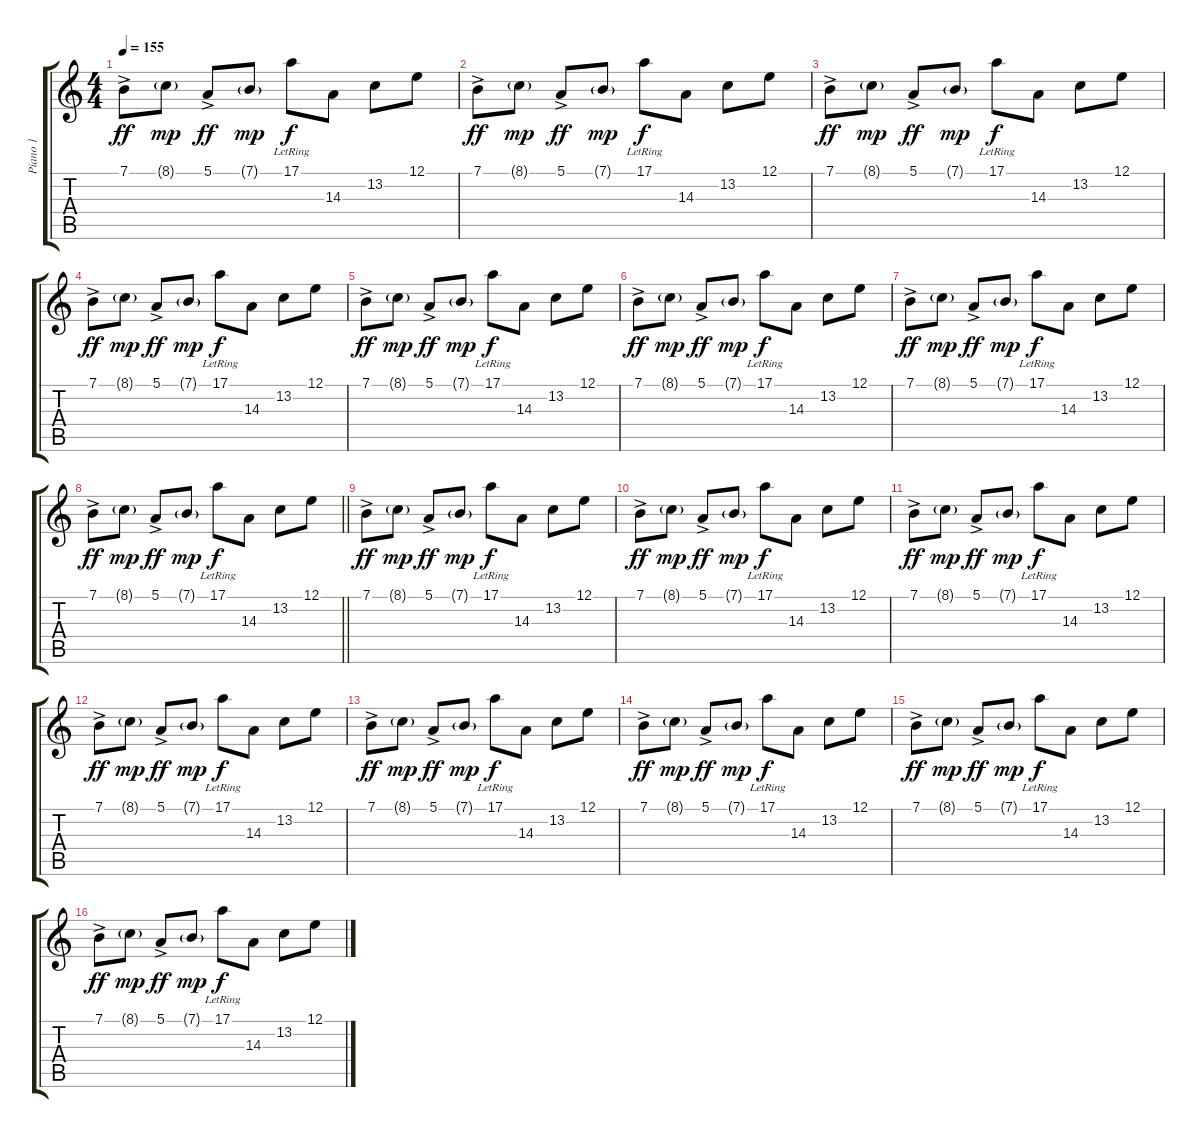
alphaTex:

\track ("Piano 1" "Piano 1") {instrument dulcimer}
\staff {score tabs}
\tuning (E4 B3 G3 D3 A2 E2) {hide}
\ts (4 4)
\tempo 155
\clef g2
\ks c
7.1{ac}.8{dy ff} 8.1{g}.8{dy mp} 5.1{ac}.8{dy ff} 7.1{g}.8{dy mp} 17.1{lr}.8{dy f} 14.3.8 13.2.8 12.1.8 |
7.1{ac}.8{dy ff} 8.1{g}.8{dy mp} 5.1{ac}.8{dy ff} 7.1{g}.8{dy mp} 17.1{lr}.8{dy f} 14.3.8 13.2.8 12.1.8 |
7.1{ac}.8{dy ff} 8.1{g}.8{dy mp} 5.1{ac}.8{dy ff} 7.1{g}.8{dy mp} 17.1{lr}.8{dy f} 14.3.8 13.2.8 12.1.8 |
7.1{ac}.8{dy ff} 8.1{g}.8{dy mp} 5.1{ac}.8{dy ff} 7.1{g}.8{dy mp} 17.1{lr}.8{dy f} 14.3.8 13.2.8 12.1.8 |
7.1{ac}.8{dy ff} 8.1{g}.8{dy mp} 5.1{ac}.8{dy ff} 7.1{g}.8{dy mp} 17.1{lr}.8{dy f} 14.3.8 13.2.8 12.1.8 |
7.1{ac}.8{dy ff} 8.1{g}.8{dy mp} 5.1{ac}.8{dy ff} 7.1{g}.8{dy mp} 17.1{lr}.8{dy f} 14.3.8 13.2.8 12.1.8 |
7.1{ac}.8{dy ff} 8.1{g}.8{dy mp} 5.1{ac}.8{dy ff} 7.1{g}.8{dy mp} 17.1{lr}.8{dy f} 14.3.8 13.2.8 12.1.8 |
\barLineRight lightlight
7.1{ac}.8{dy ff} 8.1{g}.8{dy mp} 5.1{ac}.8{dy ff} 7.1{g}.8{dy mp} 17.1{lr}.8{dy f} 14.3.8 13.2.8 12.1.8 |
7.1{ac}.8{dy ff} 8.1{g}.8{dy mp} 5.1{ac}.8{dy ff} 7.1{g}.8{dy mp} 17.1{lr}.8{dy f} 14.3.8 13.2.8 12.1.8 |
7.1{ac}.8{dy ff} 8.1{g}.8{dy mp} 5.1{ac}.8{dy ff} 7.1{g}.8{dy mp} 17.1{lr}.8{dy f} 14.3.8 13.2.8 12.1.8 |
7.1{ac}.8{dy ff} 8.1{g}.8{dy mp} 5.1{ac}.8{dy ff} 7.1{g}.8{dy mp} 17.1{lr}.8{dy f} 14.3.8 13.2.8 12.1.8 |
7.1{ac}.8{dy ff} 8.1{g}.8{dy mp} 5.1{ac}.8{dy ff} 7.1{g}.8{dy mp} 17.1{lr}.8{dy f} 14.3.8 13.2.8 12.1.8 |
7.1{ac}.8{dy ff} 8.1{g}.8{dy mp} 5.1{ac}.8{dy ff} 7.1{g}.8{dy mp} 17.1{lr}.8{dy f} 14.3.8 13.2.8 12.1.8 |
7.1{ac}.8{dy ff} 8.1{g}.8{dy mp} 5.1{ac}.8{dy ff} 7.1{g}.8{dy mp} 17.1{lr}.8{dy f} 14.3.8 13.2.8 12.1.8 |
7.1{ac}.8{dy ff} 8.1{g}.8{dy mp} 5.1{ac}.8{dy ff} 7.1{g}.8{dy mp} 17.1{lr}.8{dy f} 14.3.8 13.2.8 12.1.8 |
7.1{ac}.8{dy ff} 8.1{g}.8{dy mp} 5.1{ac}.8{dy ff} 7.1{g}.8{dy mp} 17.1{lr}.8{dy f} 14.3.8 13.2.8 12.1.8
